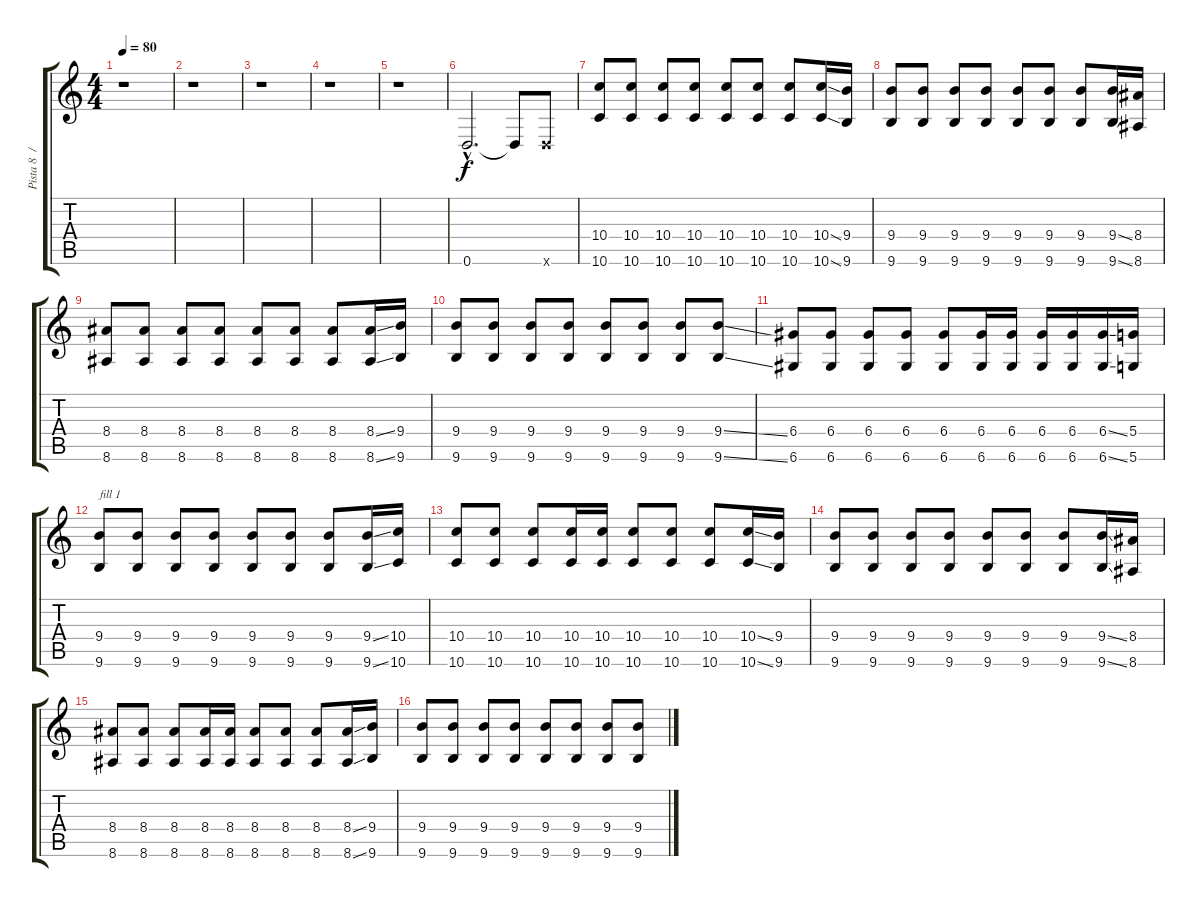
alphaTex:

\track ("Pista 8  /" "Pista 8  /") {instrument acousticguitarnylon}
\staff {score tabs}
\tuning (E4 B3 G3 D3 A2 D2) {hide}
\ts (4 4)
\tempo 80
\clef g2
\ks c
r.1{dy f} |
r.1 |
r.1 |
r.1 |
r.1 |
0.6{hac}.2{d} 0.6{t}.8 0.6{x}.8 |
(10.4 10.6).8 (10.4 10.6).8 (10.4 10.6).8 (10.4 10.6).8 (10.4 10.6).8 (10.4 10.6).8 (10.4 10.6).8 (10.4{ss} 10.6{ss}).16 (9.4 9.6).16 |
(9.4 9.6).8 (9.4 9.6).8 (9.4 9.6).8 (9.4 9.6).8 (9.4 9.6).8 (9.4 9.6).8 (9.4 9.6).8 (9.4{ss} 9.6{ss}).16 (8.4 8.6).16 |
(8.4 8.6).8 (8.4 8.6).8 (8.4 8.6).8 (8.4 8.6).8 (8.4 8.6).8 (8.4 8.6).8 (8.4 8.6).8 (8.4{ss} 8.6{ss}).16 (9.4 9.6).16 |
(9.4 9.6).8 (9.4 9.6).8 (9.4 9.6).8 (9.4 9.6).8 (9.4 9.6).8 (9.4 9.6).8 (9.4 9.6).8 (9.4{ss} 9.6{ss}).8 |
(6.4 6.6).8 (6.4 6.6).8 (6.4 6.6).8 (6.4 6.6).8 (6.4 6.6).8 (6.4 6.6).16 (6.4 6.6).16 (6.4 6.6).16 (6.4 6.6).16 (6.4{ss} 6.6{ss}).16 (5.4 5.6).16 |
(9.4 9.6).8{txt "fill 1"} (9.4 9.6).8 (9.4 9.6).8 (9.4 9.6).8 (9.4 9.6).8 (9.4 9.6).8 (9.4 9.6).8 (9.4{ss} 9.6{ss}).16 (10.4 10.6).16 |
(10.4 10.6).8 (10.4 10.6).8 (10.4 10.6).8 (10.4 10.6).16 (10.4 10.6).16 (10.4 10.6).8 (10.4 10.6).8 (10.4 10.6).8 (10.4{ss} 10.6{ss}).16 (9.4 9.6).16 |
(9.4 9.6).8 (9.4 9.6).8 (9.4 9.6).8 (9.4 9.6).8 (9.4 9.6).8 (9.4 9.6).8 (9.4 9.6).8 (9.4{ss} 9.6{ss}).16 (8.4 8.6).16 |
(8.4 8.6).8 (8.4 8.6).8 (8.4 8.6).8 (8.4 8.6).16 (8.4 8.6).16 (8.4 8.6).8 (8.4 8.6).8 (8.4 8.6).8 (8.4{ss} 8.6{ss}).16 (9.4 9.6).16 |
(9.4 9.6).8 (9.4 9.6).8 (9.4 9.6).8 (9.4 9.6).8 (9.4 9.6).8 (9.4 9.6).8 (9.4 9.6).8 (9.4{ss} 9.6{ss}).8
